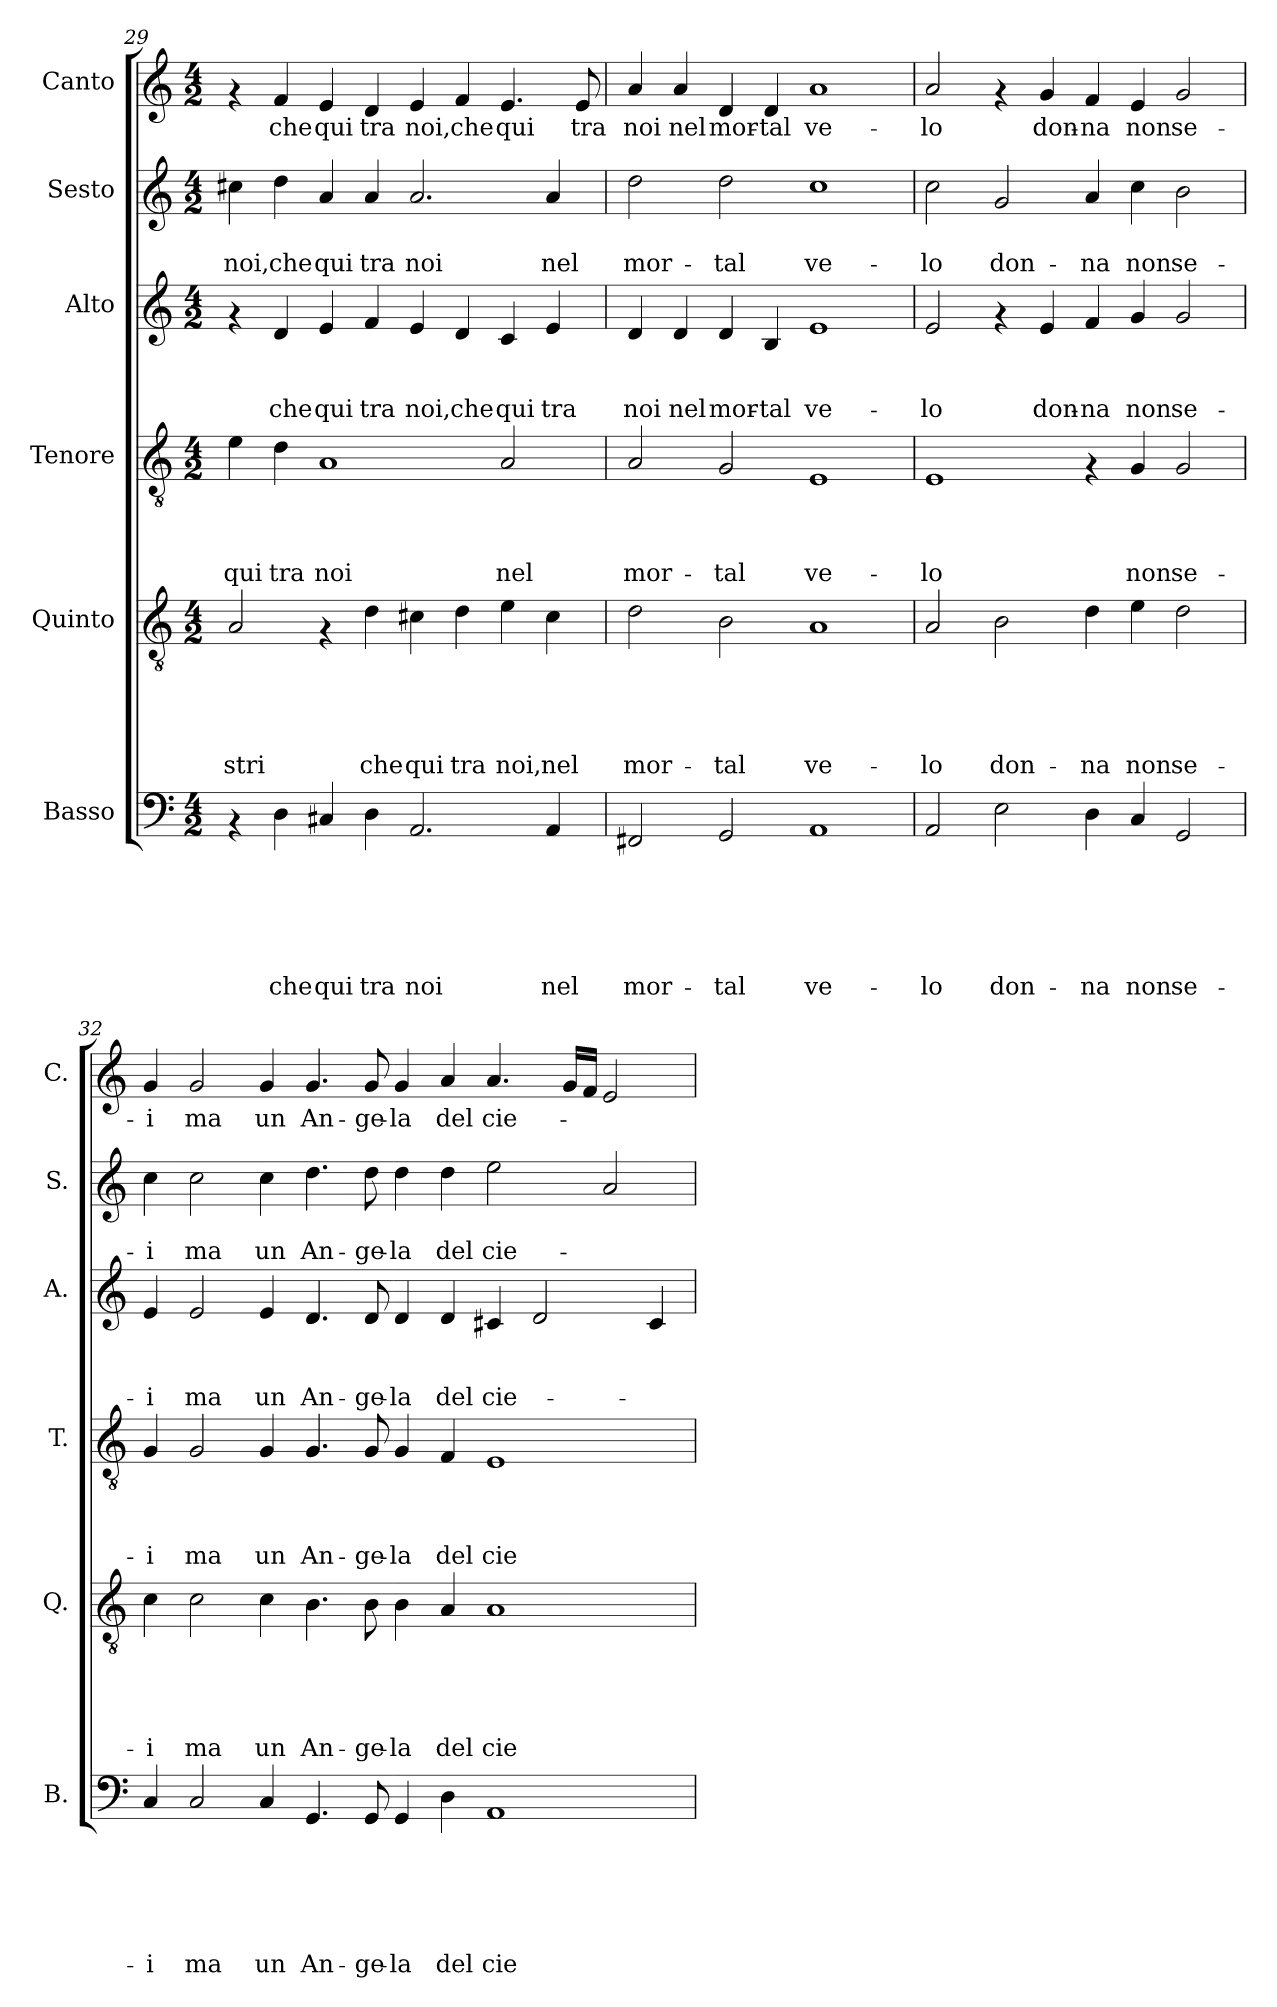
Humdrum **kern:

**kern	**text	**text	**text	**text	**text	**text	**kern	**text	**text	**text	**text	**text	**kern	**text	**text	**text	**text	**kern	**text	**text	**text	**kern	**text	**text	**kern	**text
*part6	*part6	*part6	*part6	*part6	*part6	*part6	*part5	*part5	*part5	*part5	*part5	*part5	*part4	*part4	*part4	*part4	*part4	*part3	*part3	*part3	*part3	*part2	*part2	*part2	*part1	*part1
*staff6	*staff6	*staff6	*staff6	*staff6	*staff6	*staff6	*staff5	*staff5	*staff5	*staff5	*staff5	*staff5	*staff4	*staff4	*staff4	*staff4	*staff4	*staff3	*staff3	*staff3	*staff3	*staff2	*staff2	*staff2	*staff1	*staff1
*I"Basso	*	*	*	*	*	*	*I"Quinto	*	*	*	*	*	*I"Tenore	*	*	*	*	*I"Alto	*	*	*	*I"Sesto	*	*	*I"Canto	*
*I'B.	*	*	*	*	*	*	*I'Q.	*	*	*	*	*	*I'T.	*	*	*	*	*I'A.	*	*	*	*I'S.	*	*	*I'C.	*
*clefF4	*	*	*	*	*	*	*clefGv2	*	*	*	*	*	*clefGv2	*	*	*	*	*clefG2	*	*	*	*clefG2	*	*	*clefG2	*
*k[]	*	*	*	*	*	*	*k[]	*	*	*	*	*	*k[]	*	*	*	*	*k[]	*	*	*	*k[]	*	*	*k[]	*
*C:	*	*	*	*	*	*	*C:	*	*	*	*	*	*C:	*	*	*	*	*C:	*	*	*	*C:	*	*	*C:	*
*M4/2	*	*	*	*	*	*	*M4/2	*	*	*	*	*	*M4/2	*	*	*	*	*M4/2	*	*	*	*M4/2	*	*	*M4/2	*
=29	=29	=29	=29	=29	=29	=29	=29	=29	=29	=29	=29	=29	=29	=29	=29	=29	=29	=29	=29	=29	=29	=29	=29	=29	=29	=29
!	!	!	!	!	!	!	!	!	!	!	!	!LO:LY:b	!	!	!	!	!LO:LY:b	!	!	!	!	!	!	!LO:LY:b	!	!
4rAA	.	.	.	.	.	.	2A/	.	.	.	.	-stri	4e\	.	.	.	qui	4rf	.	.	.	4cc#X\	.	noi,	4rf	.
!	!	!	!	!	!	!LO:LY:b	!	!	!	!	!	!	!	!	!	!	!LO:LY:b	!	!	!	!LO:LY:b	!	!	!LO:LY:b	!	!LO:LY:b
4D\	.	.	.	.	.	che	.	.	.	.	.	.	4d\	.	.	.	tra	4d/	.	.	che	4dd\	.	che	4f/	che
!	!	!	!	!	!	!LO:LY:b	!	!	!	!	!	!	!	!	!	!	!LO:LY:b	!	!	!	!LO:LY:b	!	!	!LO:LY:b	!	!LO:LY:b
4C#X/	.	.	.	.	.	qui	4rF	.	.	.	.	.	1A	.	.	.	noi	4e/	.	.	qui	4a/	.	qui	4e/	qui
!	!	!	!	!	!	!LO:LY:b	!	!	!	!	!	!LO:LY:b	!	!	!	!	!	!	!	!	!LO:LY:b	!	!	!LO:LY:b	!	!LO:LY:b
4D\	.	.	.	.	.	tra	4d\	.	.	.	.	che	.	.	.	.	.	4f/	.	.	tra	4a/	.	tra	4d/	tra
!	!	!	!	!	!	!LO:LY:b	!	!	!	!	!	!LO:LY:b	!	!	!	!	!	!	!	!	!LO:LY:b	!	!	!LO:LY:b	!	!LO:LY:b
2.AA/	.	.	.	.	.	noi	4c#X\	.	.	.	.	qui	.	.	.	.	.	4e/	.	.	noi,	2.a/	.	noi	4e/	noi,
!	!	!	!	!	!	!	!	!	!	!	!	!LO:LY:b	!	!	!	!	!	!	!	!	!LO:LY:b	!	!	!	!	!LO:LY:b
.	.	.	.	.	.	.	4d\	.	.	.	.	tra	.	.	.	.	.	4d/	.	.	che	.	.	.	4f/	che
!	!	!	!	!	!	!	!	!	!	!	!	!LO:LY:b	!	!	!	!	!LO:LY:b	!	!	!	!LO:LY:b	!	!	!	!	!LO:LY:b
.	.	.	.	.	.	.	4e\	.	.	.	.	noi,	2A/	.	.	.	nel	4c/	.	.	qui	.	.	.	4.e/	qui
!	!	!	!	!	!	!LO:LY:b	!	!	!	!	!	!LO:LY:b	!	!	!	!	!	!	!	!	!LO:LY:b	!	!	!LO:LY:b	!	!
4AA/	.	.	.	.	.	nel	4c#\	.	.	.	.	nel	.	.	.	.	.	4e/	.	.	tra	4a/	.	nel	.	.
!	!	!	!	!	!	!	!	!	!	!	!	!	!	!	!	!	!	!	!	!	!	!	!	!	!	!LO:LY:b
.	.	.	.	.	.	.	.	.	.	.	.	.	.	.	.	.	.	.	.	.	.	.	.	.	8e/	tra
!!LO:PB:g=z
=30	=30	=30	=30	=30	=30	=30	=30	=30	=30	=30	=30	=30	=30	=30	=30	=30	=30	=30	=30	=30	=30	=30	=30	=30	=30	=30
!	!	!	!	!	!	!LO:LY:b	!	!	!	!	!	!LO:LY:b	!	!	!	!	!LO:LY:b	!	!	!	!LO:LY:b	!	!	!LO:LY:b	!	!LO:LY:b
2FF#X/	.	.	.	.	.	mor-	2d\	.	.	.	.	mor-	2A/	.	.	.	mor-	4d/	.	.	noi	2dd\	.	mor-	4a/	noi
!	!	!	!	!	!	!	!	!	!	!	!	!	!	!	!	!	!	!	!	!	!LO:LY:b	!	!	!	!	!LO:LY:b
.	.	.	.	.	.	.	.	.	.	.	.	.	.	.	.	.	.	4d/	.	.	nel	.	.	.	4a/	nel
!	!	!	!	!	!	!LO:LY:b	!	!	!	!	!	!LO:LY:b	!	!	!	!	!LO:LY:b	!	!	!	!LO:LY:b	!	!	!LO:LY:b	!	!LO:LY:b
2GG/	.	.	.	.	.	-tal	2B\	.	.	.	.	-tal	2G/	.	.	.	-tal	4d/	.	.	mor-	2dd\	.	-tal	4d/	mor-
!	!	!	!	!	!	!	!	!	!	!	!	!	!	!	!	!	!	!	!	!	!LO:LY:b	!	!	!	!	!LO:LY:b
.	.	.	.	.	.	.	.	.	.	.	.	.	.	.	.	.	.	4B/	.	.	-tal	.	.	.	4d/	-tal
!	!	!	!	!	!	!LO:LY:b	!	!	!	!	!	!LO:LY:b	!	!	!	!	!LO:LY:b	!	!	!	!LO:LY:b	!	!	!LO:LY:b	!	!LO:LY:b
1AA	.	.	.	.	.	ve-	1A	.	.	.	.	ve-	1E	.	.	.	ve-	1e	.	.	ve-	1cc	.	ve-	1a	ve-
=31	=31	=31	=31	=31	=31	=31	=31	=31	=31	=31	=31	=31	=31	=31	=31	=31	=31	=31	=31	=31	=31	=31	=31	=31	=31	=31
!	!	!	!	!	!	!LO:LY:b	!	!	!	!	!	!LO:LY:b	!	!	!	!	!LO:LY:b	!	!	!	!LO:LY:b	!	!	!LO:LY:b	!	!LO:LY:b
2AA/	.	.	.	.	.	-lo	2A/	.	.	.	.	-lo	1E	.	.	.	-lo	2e/	.	.	-lo	2cc\	.	-lo	2a/	-lo
!	!	!	!	!	!	!LO:LY:b	!	!	!	!	!	!LO:LY:b	!	!	!	!	!	!	!	!	!	!	!	!LO:LY:b	!	!
2E\	.	.	.	.	.	don-	2B\	.	.	.	.	don-	.	.	.	.	.	4rf	.	.	.	2g/	.	don-	4rf	.
!	!	!	!	!	!	!	!	!	!	!	!	!	!	!	!	!	!	!	!	!	!LO:LY:b	!	!	!	!	!LO:LY:b
.	.	.	.	.	.	.	.	.	.	.	.	.	.	.	.	.	.	4e/	.	.	don-	.	.	.	4g/	don-
!	!	!	!	!	!	!LO:LY:b	!	!	!	!	!	!LO:LY:b	!	!	!	!	!	!	!	!	!LO:LY:b	!	!	!LO:LY:b	!	!LO:LY:b
4D\	.	.	.	.	.	-na	4d\	.	.	.	.	-na	4rF	.	.	.	.	4f/	.	.	-na	4a/	.	-na	4f/	-na
!	!	!	!	!	!	!LO:LY:b	!	!	!	!	!	!LO:LY:b	!	!	!	!	!LO:LY:b	!	!	!	!LO:LY:b	!	!	!LO:LY:b	!	!LO:LY:b
4C/	.	.	.	.	.	non	4e\	.	.	.	.	non	4G/	.	.	.	non	4g/	.	.	non	4cc\	.	non	4e/	non
!	!	!	!	!	!	!LO:LY:b	!	!	!	!	!	!LO:LY:b	!	!	!	!	!LO:LY:b	!	!	!	!LO:LY:b	!	!	!LO:LY:b	!	!LO:LY:b
2GG/	.	.	.	.	.	se-	2d\	.	.	.	.	se-	2G/	.	.	.	se-	2g/	.	.	se-	2b\	.	se-	2g/	se-
=32	=32	=32	=32	=32	=32	=32	=32	=32	=32	=32	=32	=32	=32	=32	=32	=32	=32	=32	=32	=32	=32	=32	=32	=32	=32	=32
!	!	!	!	!	!	!LO:LY:b	!	!	!	!	!	!LO:LY:b	!	!	!	!	!LO:LY:b	!	!	!	!LO:LY:b	!	!	!LO:LY:b	!	!LO:LY:b
4C/	.	.	.	.	.	-i	4c\	.	.	.	.	-i	4G/	.	.	.	-i	4e/	.	.	-i	4cc\	.	-i	4g/	-i
!	!	!	!	!	!	!LO:LY:b	!	!	!	!	!	!LO:LY:b	!	!	!	!	!LO:LY:b	!	!	!	!LO:LY:b	!	!	!LO:LY:b	!	!LO:LY:b
2C/	.	.	.	.	.	ma	2c\	.	.	.	.	ma	2G/	.	.	.	ma	2e/	.	.	ma	2cc\	.	ma	2g/	ma
!	!	!	!	!	!	!LO:LY:b	!	!	!	!	!	!LO:LY:b	!	!	!	!	!LO:LY:b	!	!	!	!LO:LY:b	!	!	!LO:LY:b	!	!LO:LY:b
4C/	.	.	.	.	.	un	4c\	.	.	.	.	un	4G/	.	.	.	un	4e/	.	.	un	4cc\	.	un	4g/	un
!	!	!	!	!	!	!LO:LY:b	!	!	!	!	!	!LO:LY:b	!	!	!	!	!LO:LY:b	!	!	!	!LO:LY:b	!	!	!LO:LY:b	!	!LO:LY:b
4.GG/	.	.	.	.	.	An-	4.B\	.	.	.	.	An-	4.G/	.	.	.	An-	4.d/	.	.	An-	4.dd\	.	An-	4.g/	An-
!	!	!	!	!	!	!LO:LY:b	!	!	!	!	!	!LO:LY:b	!	!	!	!	!LO:LY:b	!	!	!	!LO:LY:b	!	!	!LO:LY:b	!	!LO:LY:b
8GG/	.	.	.	.	.	-ge-	8B\	.	.	.	.	-ge-	8G/	.	.	.	-ge-	8d/	.	.	-ge-	8dd\	.	-ge-	8g/	-ge-
!	!	!	!	!	!	!LO:LY:b	!	!	!	!	!	!LO:LY:b	!	!	!	!	!LO:LY:b	!	!	!	!LO:LY:b	!	!	!LO:LY:b	!	!LO:LY:b
4GG/	.	.	.	.	.	-la	4B\	.	.	.	.	-la	4G/	.	.	.	-la	4d/	.	.	-la	4dd\	.	-la	4g/	-la
!	!	!	!	!	!	!LO:LY:b	!	!	!	!	!	!LO:LY:b	!	!	!	!	!LO:LY:b	!	!	!	!LO:LY:b	!	!	!LO:LY:b	!	!LO:LY:b
4D\	.	.	.	.	.	del	4A/	.	.	.	.	del	4F/	.	.	.	del	4d/	.	.	del	4dd\	.	del	4a/	del
!	!	!	!	!	!	!LO:LY:b	!	!	!	!	!	!LO:LY:b	!	!	!	!	!LO:LY:b	!	!	!	!LO:LY:b	!	!	!LO:LY:b	!	!LO:LY:b
1AA	.	.	.	.	.	cie-	1A	.	.	.	.	cie-	1E	.	.	.	cie-	4c#X/	.	.	cie-	2ee\	.	cie-	4.a/	cie-
.	.	.	.	.	.	.	.	.	.	.	.	.	.	.	.	.	.	2d/	.	.	.	.	.	.	.	.
.	.	.	.	.	.	.	.	.	.	.	.	.	.	.	.	.	.	.	.	.	.	.	.	.	16g/LL	.
.	.	.	.	.	.	.	.	.	.	.	.	.	.	.	.	.	.	.	.	.	.	.	.	.	16f/JJ	.
.	.	.	.	.	.	.	.	.	.	.	.	.	.	.	.	.	.	.	.	.	.	2a/	.	.	2e/	.
.	.	.	.	.	.	.	.	.	.	.	.	.	.	.	.	.	.	4c#/	.	.	.	.	.	.	.	.
=	=	=	=	=	=	=	=	=	=	=	=	=	=	=	=	=	=	=	=	=	=	=	=	=	=	=
*-	*-	*-	*-	*-	*-	*-	*-	*-	*-	*-	*-	*-	*-	*-	*-	*-	*-	*-	*-	*-	*-	*-	*-	*-	*-	*-
